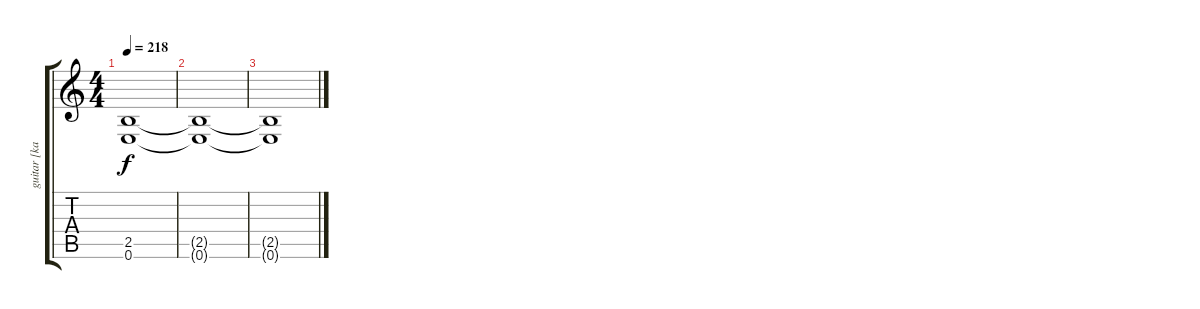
\track ("guitar [karukan]" "guitar [ka") {instrument overdrivenguitar}
\staff {score tabs}
\tuning (E4 B3 G3 D3 A2 E2) {hide}
\ts (4 4)
\tempo 218
\clef g2
\ks c
(2.5{t} 0.6{t}).1{dy f} |
(2.5{t} 0.6{t}).1 |
(2.5{t} 0.6{t}).1
